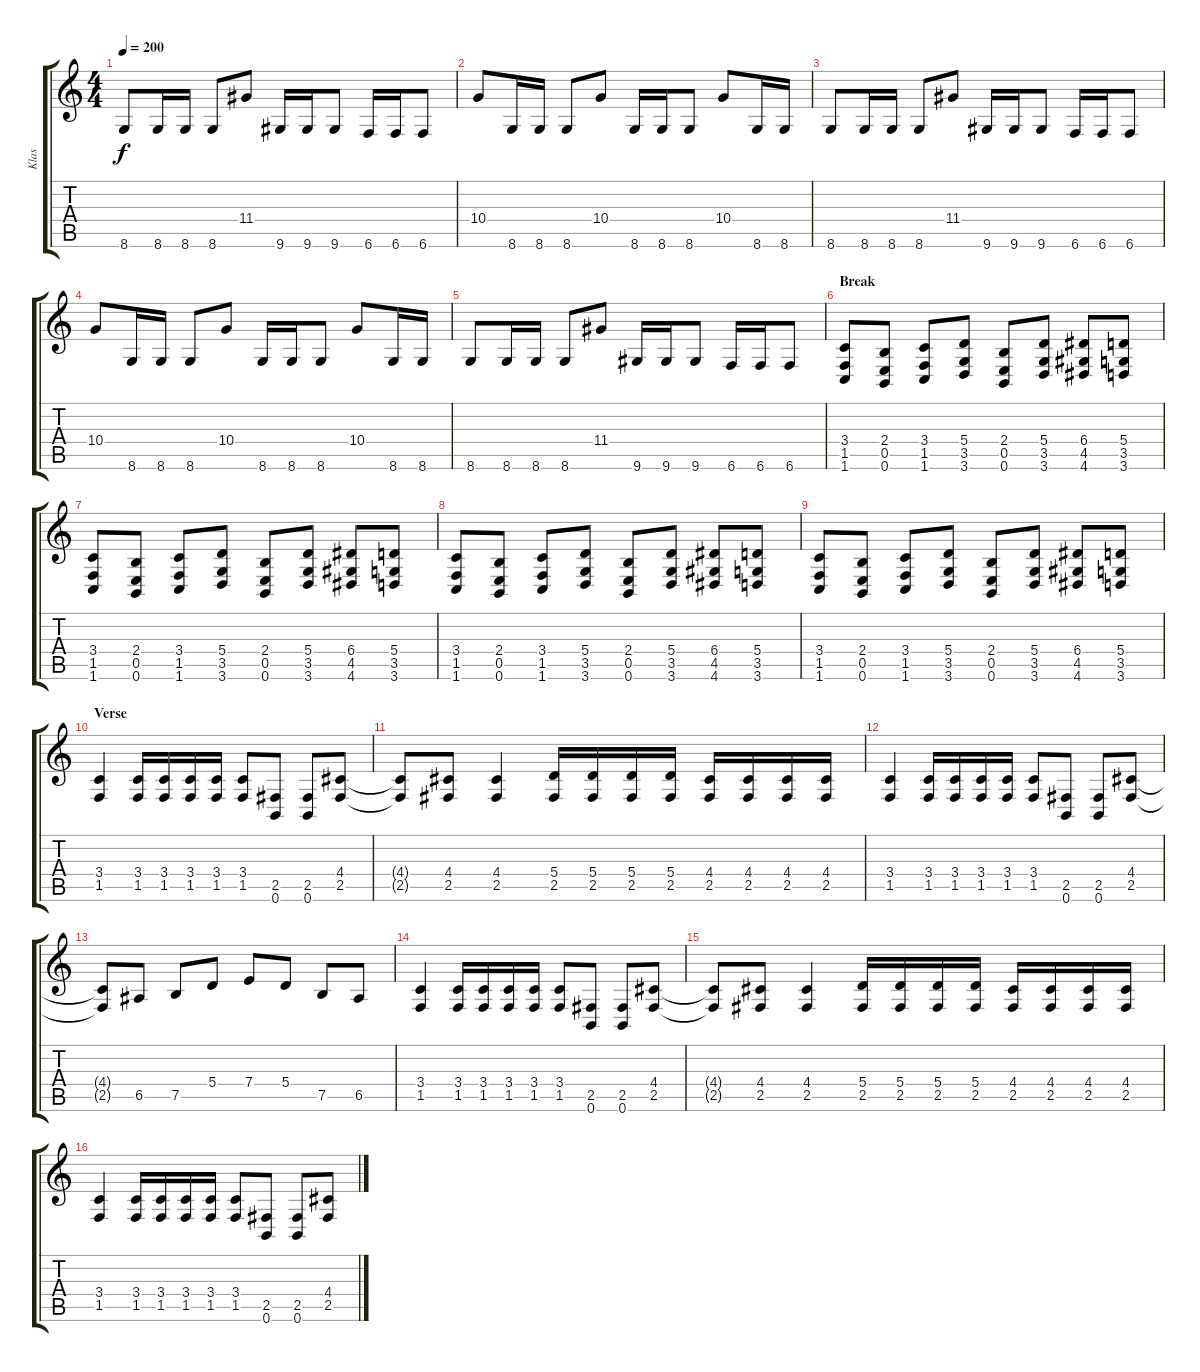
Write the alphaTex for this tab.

\track ("Klas" "Klas") {instrument distortionguitar}
\staff {score tabs}
\tuning (B3 Gb3 D3 A2 E2 B1) {hide}
\ts (4 4)
\tempo 200
\clef g2
\ks c
8.6.8{dy f} 8.6.16 8.6.16 8.6.8 11.4.8 9.6.16 9.6.16 9.6.8 6.6.16 6.6.16 6.6.8 |
10.4.8 8.6.16 8.6.16 8.6.8 10.4.8 8.6.16 8.6.16 8.6.8 10.4.8 8.6.16 8.6.16 |
8.6.8 8.6.16 8.6.16 8.6.8 11.4.8 9.6.16 9.6.16 9.6.8 6.6.16 6.6.16 6.6.8 |
10.4.8 8.6.16 8.6.16 8.6.8 10.4.8 8.6.16 8.6.16 8.6.8 10.4.8 8.6.16 8.6.16 |
8.6.8 8.6.16 8.6.16 8.6.8 11.4.8 9.6.16 9.6.16 9.6.8 6.6.16 6.6.16 6.6.8 |
\section ("" "Break")
(3.4 1.5 1.6).8 (2.4 0.5 0.6).8 (3.4 1.5 1.6).8 (5.4 3.5 3.6).8 (2.4 0.5 0.6).8 (5.4 3.5 3.6).8 (6.4 4.5 4.6).8 (5.4 3.5 3.6).8 |
(3.4 1.5 1.6).8 (2.4 0.5 0.6).8 (3.4 1.5 1.6).8 (5.4 3.5 3.6).8 (2.4 0.5 0.6).8 (5.4 3.5 3.6).8 (6.4 4.5 4.6).8 (5.4 3.5 3.6).8 |
(3.4 1.5 1.6).8 (2.4 0.5 0.6).8 (3.4 1.5 1.6).8 (5.4 3.5 3.6).8 (2.4 0.5 0.6).8 (5.4 3.5 3.6).8 (6.4 4.5 4.6).8 (5.4 3.5 3.6).8 |
(3.4 1.5 1.6).8 (2.4 0.5 0.6).8 (3.4 1.5 1.6).8 (5.4 3.5 3.6).8 (2.4 0.5 0.6).8 (5.4 3.5 3.6).8 (6.4 4.5 4.6).8 (5.4 3.5 3.6).8 |
\section ("" "Verse")
(3.4 1.5).4 (3.4 1.5).16 (3.4 1.5).16 (3.4 1.5).16 (3.4 1.5).16 (3.4 1.5).8 (2.5 0.6).8 (2.5 0.6).8 (4.4 2.5).8 |
(4.4{t} 2.5{t}).8 (4.4 2.5).8 (4.4 2.5).4 (5.4 2.5).16 (5.4 2.5).16 (5.4 2.5).16 (5.4 2.5).16 (4.4 2.5).16 (4.4 2.5).16 (4.4 2.5).16 (4.4 2.5).16 |
(3.4 1.5).4 (3.4 1.5).16 (3.4 1.5).16 (3.4 1.5).16 (3.4 1.5).16 (3.4 1.5).8 (2.5 0.6).8 (2.5 0.6).8 (4.4 2.5).8 |
(4.4{t} 2.5{t}).8 6.5.8 7.5.8 5.4.8 7.4.8 5.4.8 7.5.8 6.5.8 |
(3.4 1.5).4 (3.4 1.5).16 (3.4 1.5).16 (3.4 1.5).16 (3.4 1.5).16 (3.4 1.5).8 (2.5 0.6).8 (2.5 0.6).8 (4.4 2.5).8 |
(4.4{t} 2.5{t}).8 (4.4 2.5).8 (4.4 2.5).4 (5.4 2.5).16 (5.4 2.5).16 (5.4 2.5).16 (5.4 2.5).16 (4.4 2.5).16 (4.4 2.5).16 (4.4 2.5).16 (4.4 2.5).16 |
(3.4 1.5).4 (3.4 1.5).16 (3.4 1.5).16 (3.4 1.5).16 (3.4 1.5).16 (3.4 1.5).8 (2.5 0.6).8 (2.5 0.6).8 (4.4 2.5).8
